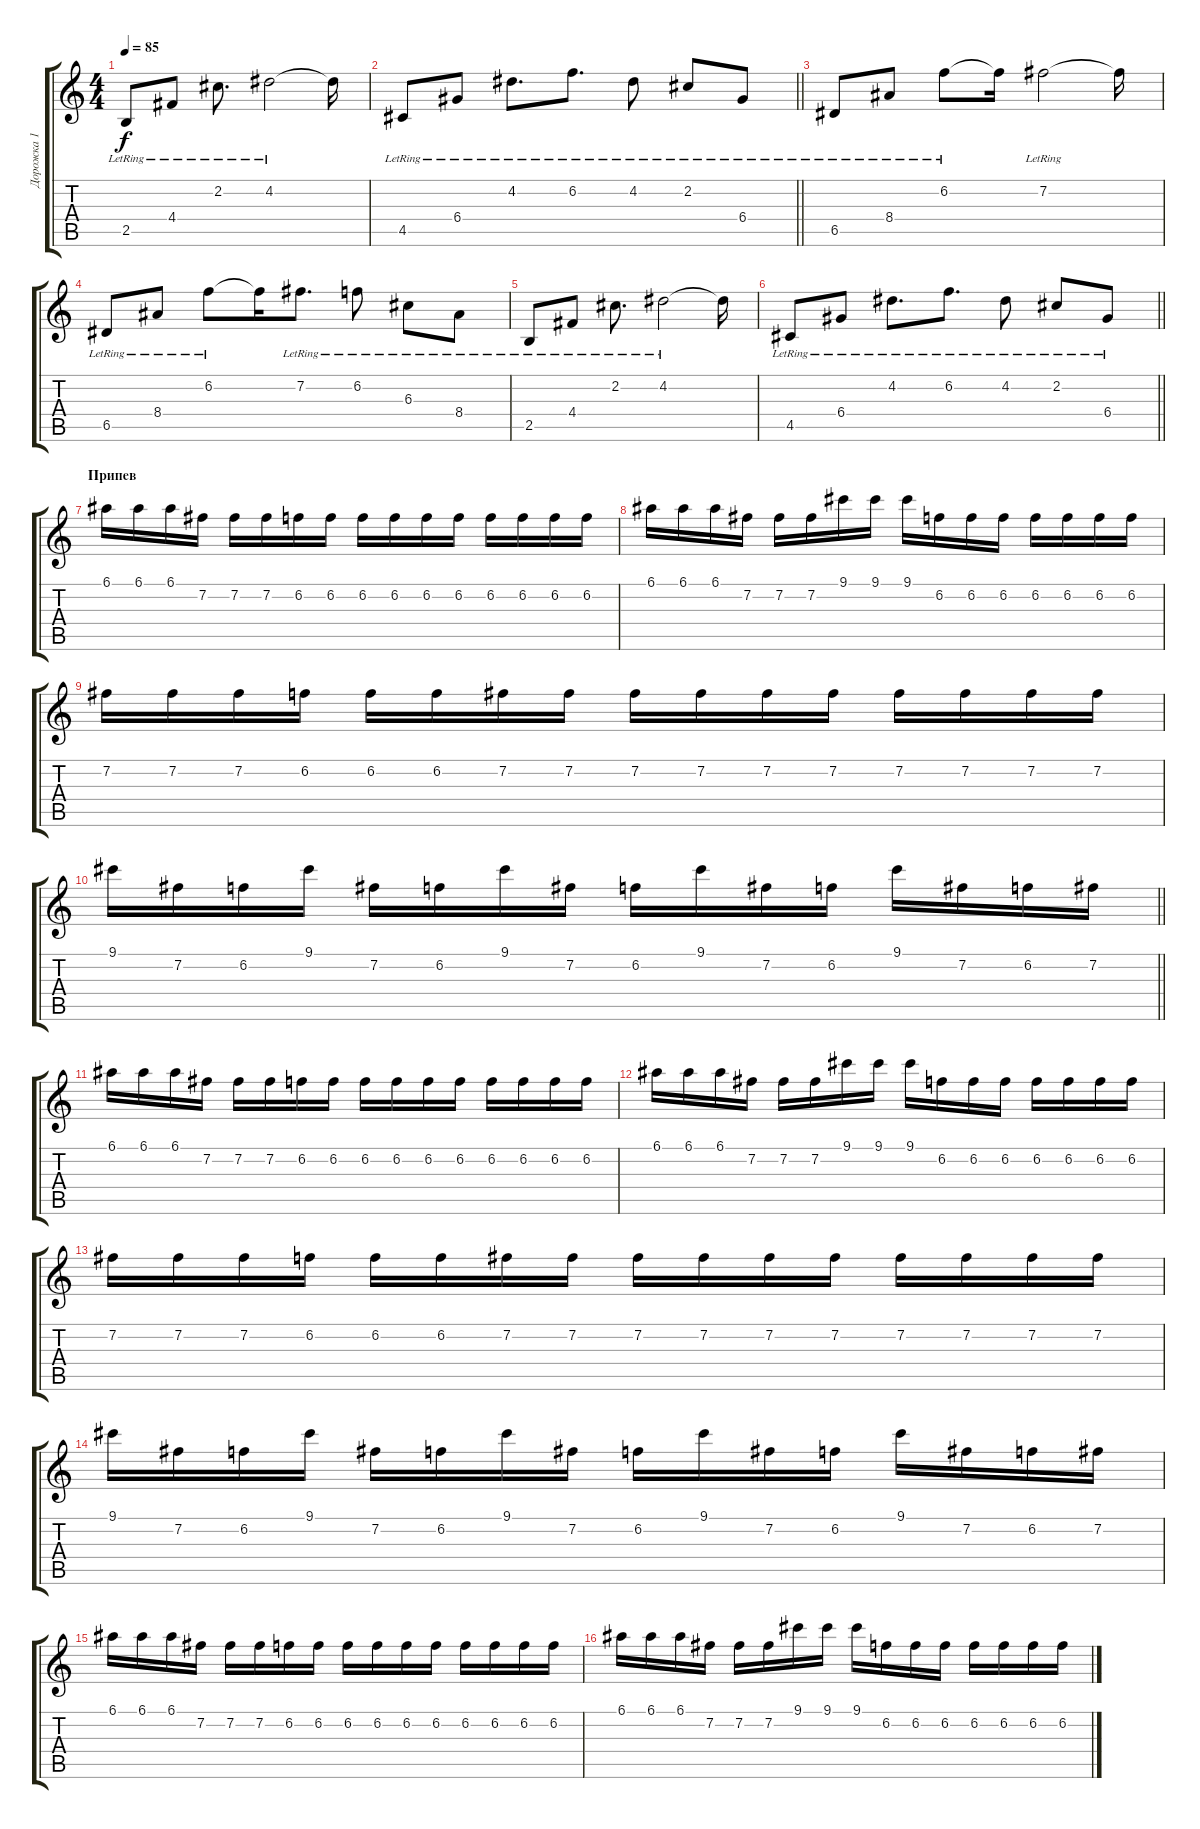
\track ("Дорожка 1" "Дорожка 1") {instrument electricguitarjazz}
\staff {score tabs}
\tuning (E4 B3 G3 D3 A2 E2) {hide}
\ts (4 4)
\tempo 85
\clef g2
\ks c
2.5{lr}.8{dy f} 4.4{lr}.8 2.2{lr}.8{d} 4.2{lr}.2 4.2{t}.16 |
\barLineRight lightlight
4.5{lr}.8 6.4{lr}.8 4.2{lr}.8{d} 6.2{lr}.8{d} 4.2{lr}.8 2.2{lr}.8 6.4{lr}.8 |
6.5{lr}.8 8.4{lr}.8 6.2{lr}.8 6.2{t}.16 7.2{lr}.2 7.2{t}.16 |
6.5{lr}.8 8.4{lr}.8 6.2{lr}.8 6.2{t}.16 7.2{lr}.8{d} 6.2{lr}.8 6.3{lr}.8 8.4{lr}.8 |
2.5{lr}.8 4.4{lr}.8 2.2{lr}.8{d} 4.2{lr}.2 4.2{t}.16 |
\barLineRight lightlight
4.5{lr}.8 6.4{lr}.8 4.2{lr}.8{d} 6.2{lr}.8{d} 4.2{lr}.8 2.2{lr}.8 6.4{lr}.8 |
\section ("" "Припев")
6.1.16 6.1.16 6.1.16 7.2.16 7.2.16 7.2.16 6.2.16 6.2.16 6.2.16 6.2.16 6.2.16 6.2.16 6.2.16 6.2.16 6.2.16 6.2.16 |
6.1.16 6.1.16 6.1.16 7.2.16 7.2.16 7.2.16 9.1.16 9.1.16 9.1.16 6.2.16 6.2.16 6.2.16 6.2.16 6.2.16 6.2.16 6.2.16 |
7.2.16 7.2.16 7.2.16 6.2.16 6.2.16 6.2.16 7.2.16 7.2.16 7.2.16 7.2.16 7.2.16 7.2.16 7.2.16 7.2.16 7.2.16 7.2.16 |
\barLineRight lightlight
9.1.16 7.2.16 6.2.16 9.1.16 7.2.16 6.2.16 9.1.16 7.2.16 6.2.16 9.1.16 7.2.16 6.2.16 9.1.16 7.2.16 6.2.16 7.2.16 |
6.1.16 6.1.16 6.1.16 7.2.16 7.2.16 7.2.16 6.2.16 6.2.16 6.2.16 6.2.16 6.2.16 6.2.16 6.2.16 6.2.16 6.2.16 6.2.16 |
6.1.16 6.1.16 6.1.16 7.2.16 7.2.16 7.2.16 9.1.16 9.1.16 9.1.16 6.2.16 6.2.16 6.2.16 6.2.16 6.2.16 6.2.16 6.2.16 |
7.2.16 7.2.16 7.2.16 6.2.16 6.2.16 6.2.16 7.2.16 7.2.16 7.2.16 7.2.16 7.2.16 7.2.16 7.2.16 7.2.16 7.2.16 7.2.16 |
9.1.16 7.2.16 6.2.16 9.1.16 7.2.16 6.2.16 9.1.16 7.2.16 6.2.16 9.1.16 7.2.16 6.2.16 9.1.16 7.2.16 6.2.16 7.2.16 |
6.1.16 6.1.16 6.1.16 7.2.16 7.2.16 7.2.16 6.2.16 6.2.16 6.2.16 6.2.16 6.2.16 6.2.16 6.2.16 6.2.16 6.2.16 6.2.16 |
6.1.16 6.1.16 6.1.16 7.2.16 7.2.16 7.2.16 9.1.16 9.1.16 9.1.16 6.2.16 6.2.16 6.2.16 6.2.16 6.2.16 6.2.16 6.2.16
